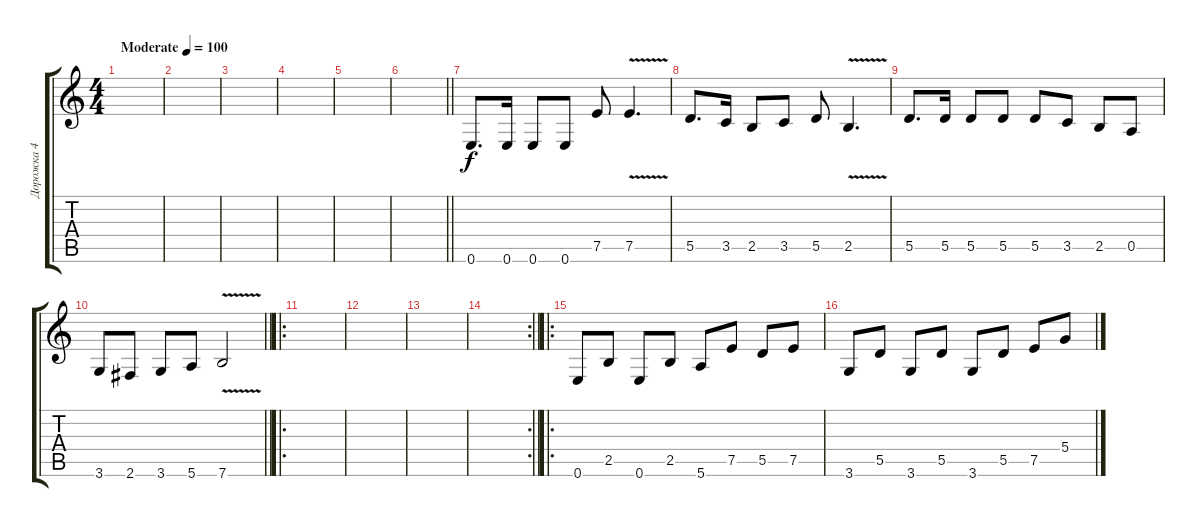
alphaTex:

\track ("Дорожка 4" "Дорожка 4") {instrument overdrivenguitar}
\staff {score tabs}
\tuning (E4 B3 G3 D3 A2 E2) {hide}
\ts (4 4)
\tempo (100 "Moderate")
\clef g2
\ks c
|
|
|
|
|
\barLineRight lightlight
|
0.6.8{d} 0.6.16 0.6.8 0.6.8 7.5.8 7.5{v}.4{d} |
5.5.8{d} 3.5.16 2.5.8 3.5.8 5.5.8 2.5{v}.4{d} |
5.5.8{d} 5.5.16 5.5.8 5.5.8 5.5.8 3.5.8 2.5.8 0.5.8 |
\barLineRight lightlight
3.6.8 2.6.8 3.6.8 5.6.8 7.6{v}.2 |
\ro
|
|
|
\rc 2
\barLineRight lightlight
|
\ro
0.6.8 2.5.8 0.6.8 2.5.8 5.6.8 7.5.8 5.5.8 7.5.8 |
3.6.8 5.5.8 3.6.8 5.5.8 3.6.8 5.5.8 7.5.8 5.4.8
